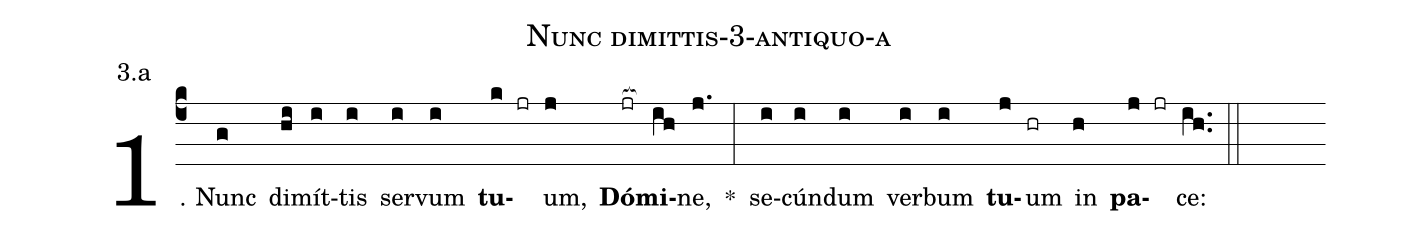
name: Nunc dimittis-3-antiquo-a;
annotation: 3.a;
%%
(c4)1. Nunc(g) di(hi)mít(i)tis(i) ser(i)vum(i) <b>tu</b>(k jr)um,(j) <b>Dó</b>(jr[ocb:1{])<b>mi</b>(ih[ocb:0}])ne,(j.) *(:) se(i)cún(i)dum(i) ver(i)bum(i) <b>tu</b>(j)um(hr) in(h) <b>pa</b>(j jr)ce:(ih..) (::)
